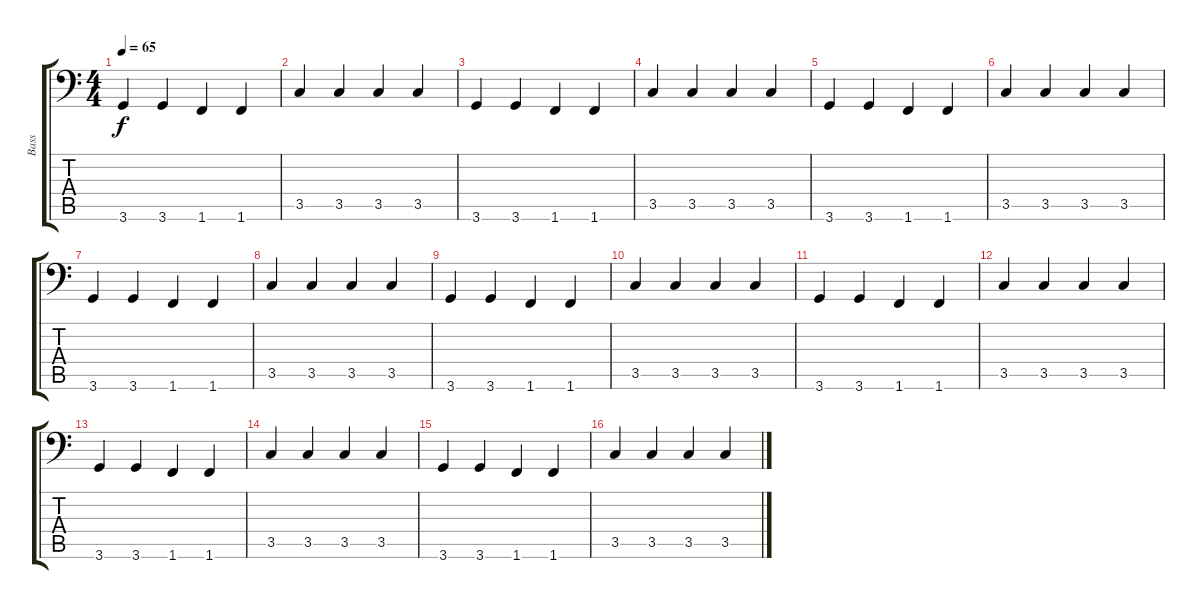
\track ("Bass" "Bass") {instrument acousticbass}
\staff {score tabs}
\tuning (E3 B2 G2 D2 A1 E1) {hide}
\ts (4 4)
\tempo 65
\clef f4
\ks c
3.6.4{dy f volume 12} 3.6.4 1.6.4 1.6.4 |
3.5.4 3.5.4 3.5.4 3.5.4 |
3.6.4 3.6.4 1.6.4 1.6.4 |
3.5.4 3.5.4 3.5.4 3.5.4 |
3.6.4 3.6.4 1.6.4 1.6.4 |
3.5.4 3.5.4 3.5.4 3.5.4 |
3.6.4 3.6.4 1.6.4 1.6.4 |
3.5.4 3.5.4 3.5.4 3.5.4 |
3.6.4 3.6.4 1.6.4 1.6.4 |
3.5.4 3.5.4 3.5.4 3.5.4 |
3.6.4 3.6.4 1.6.4 1.6.4 |
3.5.4 3.5.4 3.5.4 3.5.4 |
3.6.4 3.6.4 1.6.4 1.6.4 |
3.5.4 3.5.4 3.5.4 3.5.4 |
3.6.4 3.6.4 1.6.4 1.6.4 |
3.5.4 3.5.4 3.5.4 3.5.4
